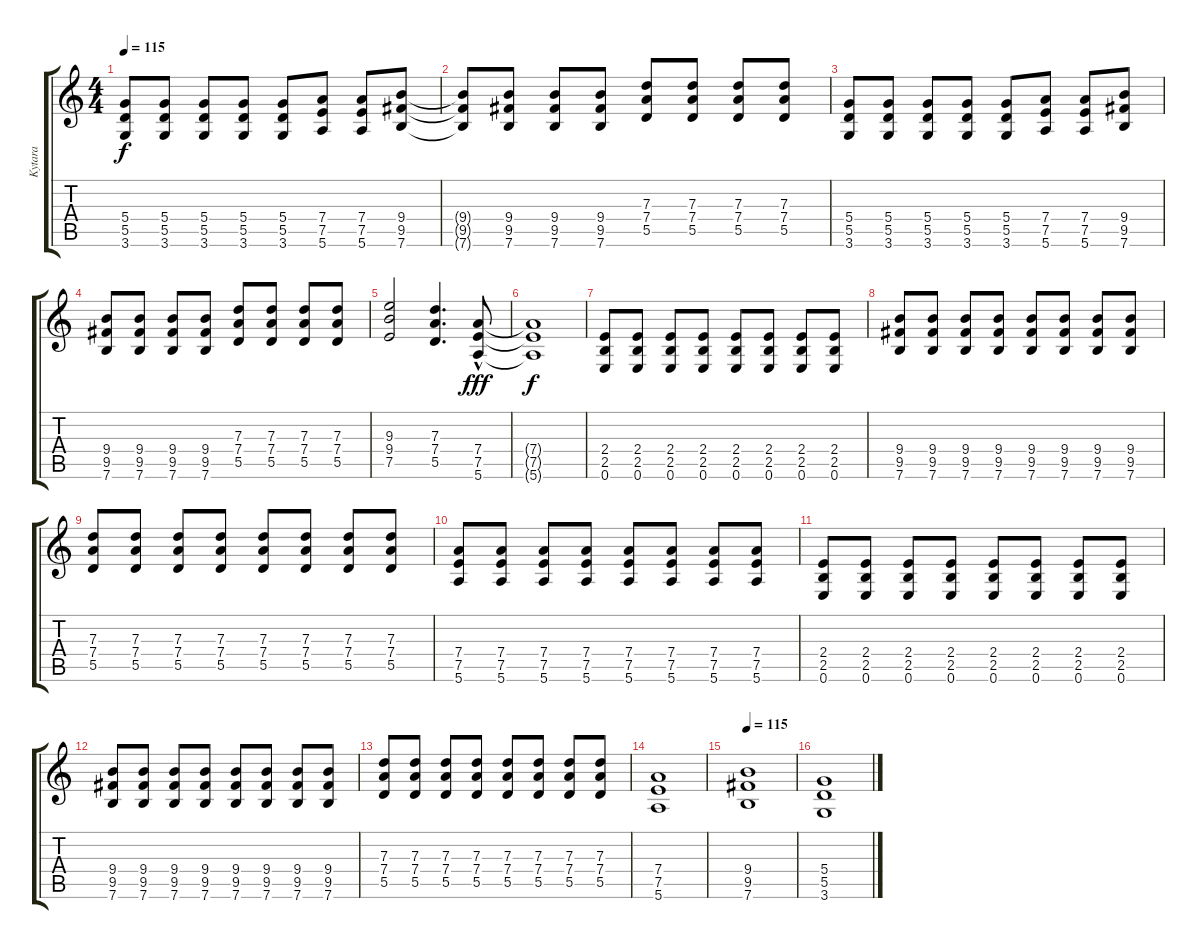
\track ("Kytara" "Kytara") {instrument distortionguitar}
\staff {score tabs}
\tuning (E4 B3 G3 D3 A2 E2) {hide}
\ts (4 4)
\tempo 115
\clef g2
\ks c
(5.4 5.5 3.6).8{dy f instrument distortionguitar} (5.4 5.5 3.6).8 (5.4 5.5 3.6).8 (5.4 5.5 3.6).8 (5.4 5.5 3.6).8 (7.4 7.5 5.6).8 (7.4 7.5 5.6).8 (9.4 9.5 7.6).8 |
(9.4{t} 9.5{t} 7.6{t}).8 (9.4 9.5 7.6).8 (9.4 9.5 7.6).8 (9.4 9.5 7.6).8 (7.3 7.4 5.5).8 (7.3 7.4 5.5).8 (7.3 7.4 5.5).8 (7.3 7.4 5.5).8 |
(5.4 5.5 3.6).8 (5.4 5.5 3.6).8 (5.4 5.5 3.6).8 (5.4 5.5 3.6).8 (5.4 5.5 3.6).8 (7.4 7.5 5.6).8 (7.4 7.5 5.6).8 (9.4 9.5 7.6).8 |
(9.4 9.5 7.6).8 (9.4 9.5 7.6).8 (9.4 9.5 7.6).8 (9.4 9.5 7.6).8 (7.3 7.4 5.5).8 (7.3 7.4 5.5).8 (7.3 7.4 5.5).8 (7.3 7.4 5.5).8 |
(9.3 9.4 7.5).2 (7.3 7.4 5.5).4{d} (7.4 7.5 5.6{hac}).8{dy fff} |
(7.4{t} 7.5{t} 5.6{t}).1{dy f} |
(2.4 2.5 0.6).8 (2.4 2.5 0.6).8 (2.4 2.5 0.6).8 (2.4 2.5 0.6).8 (2.4 2.5 0.6).8 (2.4 2.5 0.6).8 (2.4 2.5 0.6).8 (2.4 2.5 0.6).8 |
(9.4 9.5 7.6).8 (9.4 9.5 7.6).8 (9.4 9.5 7.6).8 (9.4 9.5 7.6).8 (9.4 9.5 7.6).8 (9.4 9.5 7.6).8 (9.4 9.5 7.6).8 (9.4 9.5 7.6).8 |
(7.3 7.4 5.5).8 (7.3 7.4 5.5).8 (7.3 7.4 5.5).8 (7.3 7.4 5.5).8 (7.3 7.4 5.5).8 (7.3 7.4 5.5).8 (7.3 7.4 5.5).8 (7.3 7.4 5.5).8 |
(7.4 7.5 5.6).8 (7.4 7.5 5.6).8 (7.4 7.5 5.6).8 (7.4 7.5 5.6).8 (7.4 7.5 5.6).8 (7.4 7.5 5.6).8 (7.4 7.5 5.6).8 (7.4 7.5 5.6).8 |
(2.4 2.5 0.6).8 (2.4 2.5 0.6).8 (2.4 2.5 0.6).8 (2.4 2.5 0.6).8 (2.4 2.5 0.6).8 (2.4 2.5 0.6).8 (2.4 2.5 0.6).8 (2.4 2.5 0.6).8 |
(9.4 9.5 7.6).8 (9.4 9.5 7.6).8 (9.4 9.5 7.6).8 (9.4 9.5 7.6).8 (9.4 9.5 7.6).8 (9.4 9.5 7.6).8 (9.4 9.5 7.6).8 (9.4 9.5 7.6).8 |
(7.3 7.4 5.5).8 (7.3 7.4 5.5).8 (7.3 7.4 5.5).8 (7.3 7.4 5.5).8 (7.3 7.4 5.5).8 (7.3 7.4 5.5).8 (7.3 7.4 5.5).8 (7.3 7.4 5.5).8 |
(7.4 7.5 5.6).1 |
\tempo 115
(9.4 9.5 7.6).1 |
(5.4 5.5 3.6).1
